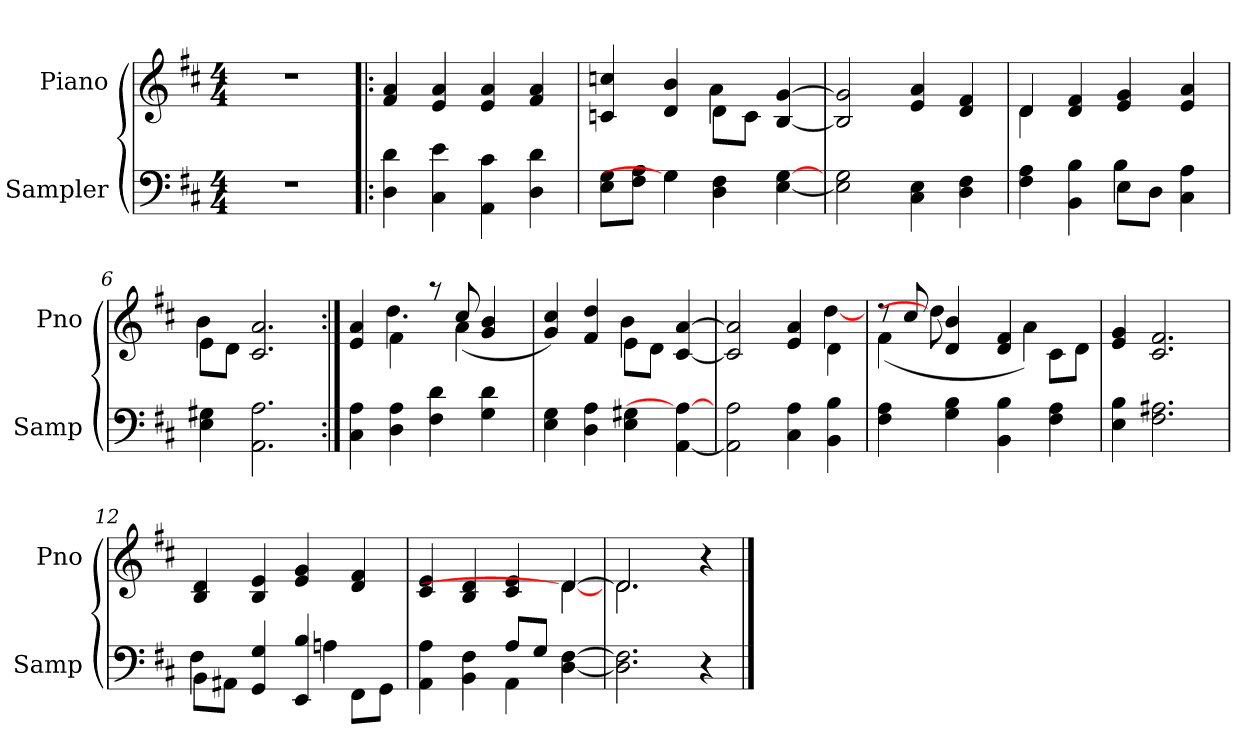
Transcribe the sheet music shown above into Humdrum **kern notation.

**kern	**kern
*part2	*part1
*staff2	*staff1
*I"Sampler	*I"Piano
*I'Samp	*I'Pno
*clefF4	*clefG2
*k[f#c#]	*k[f#c#]
*D:	*D:
*M4/4	*M4/4
=1	=1
1r	1r
=2!|:	=2!|:
4D 4d	4f# 4a
4C# 4e	4e 4a
4AA 4c#	4e 4a
4D 4d	4f# 4a
=3	=3
*^	*^
8E\ 8G\L	4ryy	4cn 4ccn	2ryy
8F#\ 8A\J	.	.	.
4G\	4G]	4d 4b	.
4D 4F#	2ryy	8d\L	4a
.	.	8c\J	.
[4E\ [4G\	.	[4B/ [4g/	4ryy
*v	*v	*	*
*	*v	*v
=4	=4
2E] 2G	2B] 2g]
4C# 4E	4e 4a
4D 4F#	4d 4f#
=5	=5
*^	*^
4F# 4A	2ryy	4d/	4d
4BB 4B	.	4d 4f#	2.ryy
8E\L	4B	4e 4g	.
8D\J	.	.	.
4C# 4A	4ryy	4e 4a	.
*v	*v	*	*
=6	=6	=6
4E 4G#X	8e\L	4b
.	8d\J	.
2.AA 2.A	2.c# 2.a	2.ryy
=7:|!	=7:|!	=7:|!
4C# 4A	4e 4a	4ryy
4D 4A	4f#\	4.dd
4F# 4d	8r	.
.	8cc#/	(4a
4G 4d	4g 4b	.
.	.	8ryy
=8	=8	=8
4E 4G	4g 4cc#)	2ryy
4D 4A	4f# 4dd	.
4E 4G#X	8e\L	4b
.	8d\J	.
[4AA\ 4A\_	[4c#/ [4a/	4ryy
=9	=9	=9
2AA] 2A	2c#] 2a]	2.ryy
4C# 4A	4e 4a	.
4BB 4B	4d\	[4dd
=10	=10	=10
4F# 4A	8r	(4f#
.	8cc#/	.
4G 4B	4d 4b	8dd]
.	.	4ryy
4BB 4B	4d 4f#	.
.	.	4a)
4F# 4A	8c#\L	.
.	8d\J	8ryy
*	*v	*v
=11	=11
4E 4B	4e 4g
2.F# 2.A#X	2.c# 2.f#
=12	=12
*^	*
8BB\L	4F#	4B 4d
8AA#X\J	.	.
4GG 4G	4.ryy	4B 4e
4EE 4B	.	4e 4g
.	4An	.
8FF#\L	.	4d 4f#
8GG\J	8ryy	.
=13	=13	=13
*	*	*^
4AA 4A	2ryy	4c# 4e	2.ryy
4BB 4F#	.	4B 4d	.
8A/L	4AA	4c# 4e	.
8G/J	.	.	.
[4D\ [4F#\	4ryy	[4d/	4d_
*v	*v	*	*
=14	=14	=14
2.D] 2.F#]	2.d/]	2.d
4r	4r	4ryy
*	*v	*v
==	==
*-	*-
